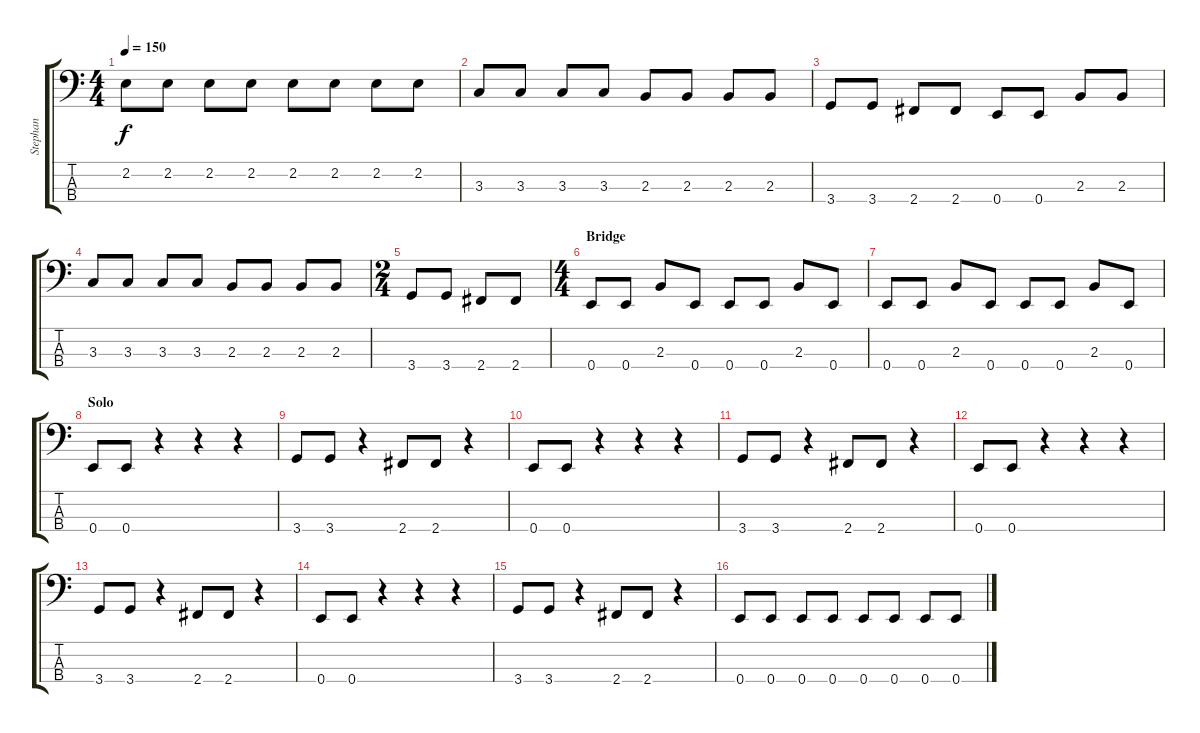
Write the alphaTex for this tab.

\track ("Stephan" "Stephan") {instrument slapbass2}
\staff {score tabs}
\tuning (G2 D2 A1 E1) {hide}
\ts (4 4)
\tempo 150
\clef f4
\ks c
2.2.8{dy f} 2.2.8 2.2.8 2.2.8 2.2.8 2.2.8 2.2.8 2.2.8 |
3.3.8 3.3.8 3.3.8 3.3.8 2.3.8 2.3.8 2.3.8 2.3.8 |
3.4.8 3.4.8 2.4.8 2.4.8 0.4.8 0.4.8 2.3.8 2.3.8 |
3.3.8 3.3.8 3.3.8 3.3.8 2.3.8 2.3.8 2.3.8 2.3.8 |
\ts (2 4)
3.4.8 3.4.8 2.4.8 2.4.8 |
\ts (4 4)
\section ("" "Bridge")
0.4.8 0.4.8 2.3.8 0.4.8 0.4.8 0.4.8 2.3.8 0.4.8 |
0.4.8 0.4.8 2.3.8 0.4.8 0.4.8 0.4.8 2.3.8 0.4.8 |
\section ("" "Solo")
0.4.8 0.4.8 r.4 r.4 r.4 |
3.4.8 3.4.8 r.4 2.4.8 2.4.8 r.4 |
0.4.8 0.4.8 r.4 r.4 r.4 |
3.4.8 3.4.8 r.4 2.4.8 2.4.8 r.4 |
0.4.8 0.4.8 r.4 r.4 r.4 |
3.4.8 3.4.8 r.4 2.4.8 2.4.8 r.4 |
0.4.8 0.4.8 r.4 r.4 r.4 |
3.4.8 3.4.8 r.4 2.4.8 2.4.8 r.4 |
0.4.8 0.4.8 0.4.8 0.4.8 0.4.8 0.4.8 0.4.8 0.4.8
